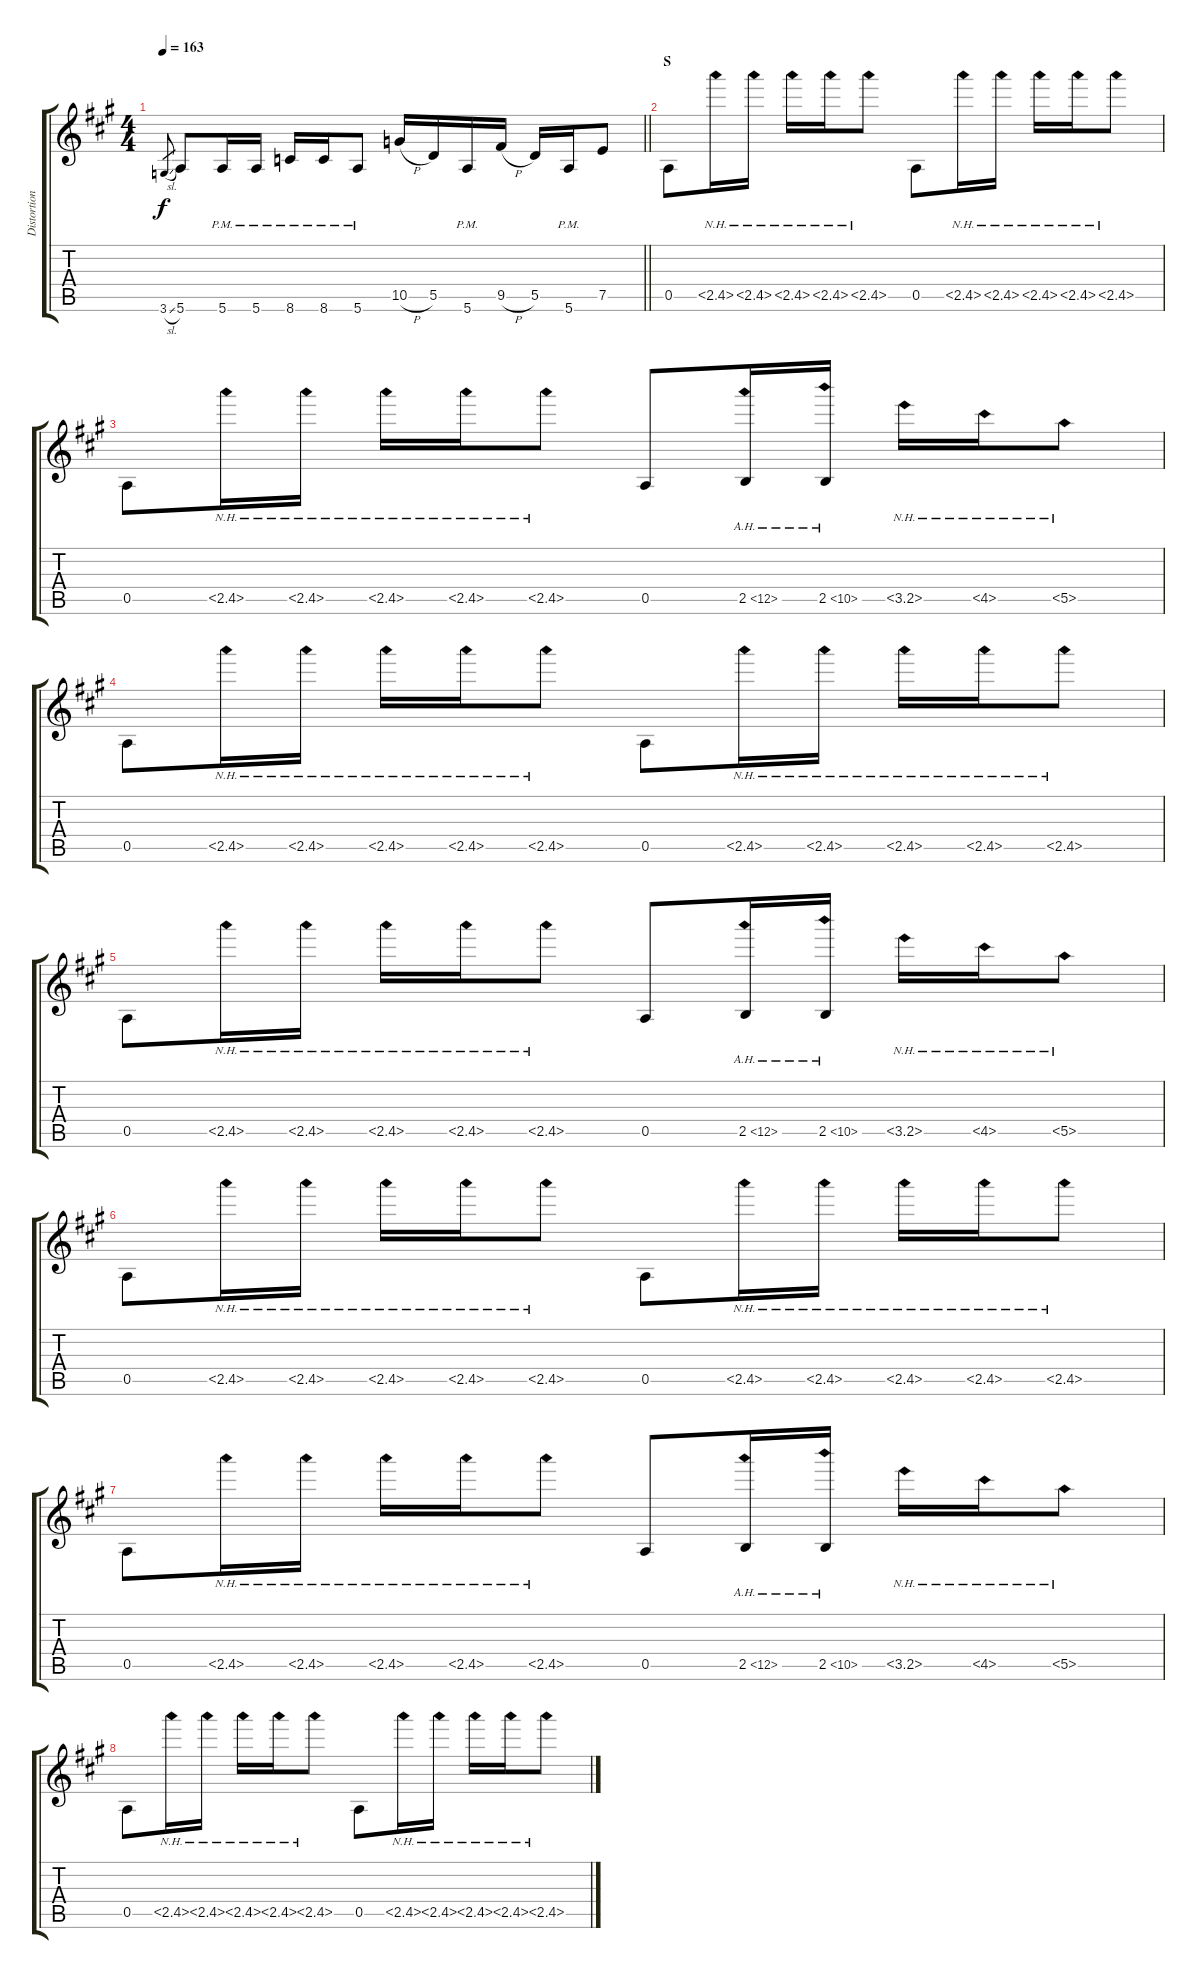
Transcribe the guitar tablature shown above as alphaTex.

\track ("Distortion 2" "Distortion") {instrument distortionguitar}
\staff {score tabs}
\tuning (E4 B3 G3 D3 A2 E2) {hide}
\ts (4 4)
\tempo 163
\clef g2
\barLineRight lightlight
\ks a
3.6{sl}.8{gr dy f} 5.6.8 5.6{pm}.16 5.6{pm}.16 8.6{pm}.16 8.6{pm}.16 5.6{pm}.8 10.5{h}.16 5.5.16 5.6{pm}.16 9.5{h}.16 5.5.16 5.6{pm}.16 7.5.8 |
\section ("" "S")
0.5.8 2.5{nh}.16 2.5{nh}.16 2.5{nh}.16 2.5{nh}.16 2.5{nh}.8 0.5.8 2.5{nh}.16 2.5{nh}.16 2.5{nh}.16 2.5{nh}.16 2.5{nh}.8 |
0.5.8 2.5{nh}.16 2.5{nh}.16 2.5{nh}.16 2.5{nh}.16 2.5{nh}.8 0.5.8 2.5{ah 10}.16 2.5{ah 8}.16 3.5{nh}.16 4.5{nh}.16 5.5{nh}.8 |
0.5.8 2.5{nh}.16 2.5{nh}.16 2.5{nh}.16 2.5{nh}.16 2.5{nh}.8 0.5.8 2.5{nh}.16 2.5{nh}.16 2.5{nh}.16 2.5{nh}.16 2.5{nh}.8 |
0.5.8 2.5{nh}.16 2.5{nh}.16 2.5{nh}.16 2.5{nh}.16 2.5{nh}.8 0.5.8 2.5{ah 10}.16 2.5{ah 8}.16 3.5{nh}.16 4.5{nh}.16 5.5{nh}.8 |
0.5.8 2.5{nh}.16 2.5{nh}.16 2.5{nh}.16 2.5{nh}.16 2.5{nh}.8 0.5.8 2.5{nh}.16 2.5{nh}.16 2.5{nh}.16 2.5{nh}.16 2.5{nh}.8 |
0.5.8 2.5{nh}.16 2.5{nh}.16 2.5{nh}.16 2.5{nh}.16 2.5{nh}.8 0.5.8 2.5{ah 10}.16 2.5{ah 8}.16 3.5{nh}.16 4.5{nh}.16 5.5{nh}.8 |
0.5.8 2.5{nh}.16 2.5{nh}.16 2.5{nh}.16 2.5{nh}.16 2.5{nh}.8 0.5.8 2.5{nh}.16 2.5{nh}.16 2.5{nh}.16 2.5{nh}.16 2.5{nh}.8
